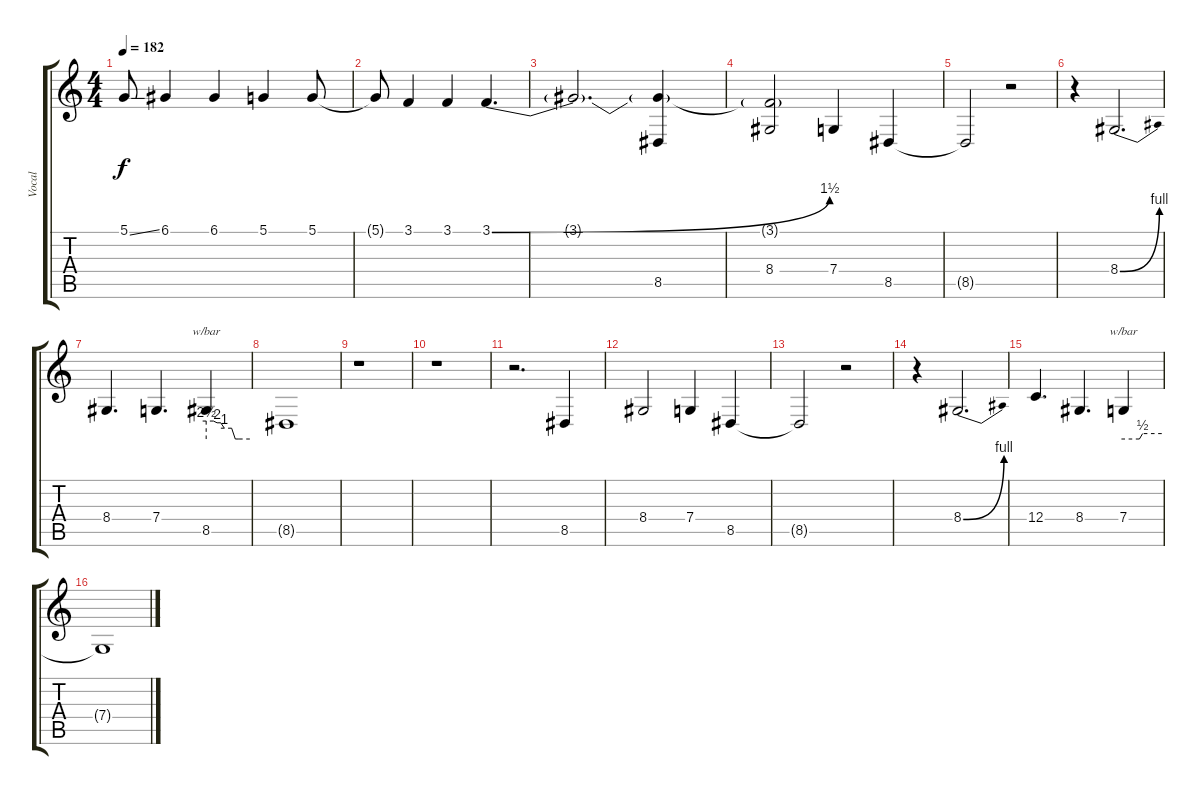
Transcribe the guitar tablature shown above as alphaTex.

\track ("Vocal" "Vocal") {instrument flute}
\staff {score tabs}
\tuning (D4 A3 F3 C3 G2 C2) {hide}
\ts (4 4)
\tempo 182
\clef g2
\ks c
5.1{ss}.8{dy f} 6.1.4 6.1.4 5.1.4 5.1.8 |
5.1{t}.8 3.1.4 3.1.4 3.1{be (bend 0 0 60 6)}.4{d} |
3.1{t}.2{d} (3.1{t} 8.5).4 |
(3.1{t} 8.4).2 7.4.4 8.5.4 |
8.5{t}.2 r.2 |
r.4 8.4{be (bend 0 0 60 4)}.2{d} |
8.4.4{d} 7.4.4{d} 8.5.4{tbe (custom default 0 10 10 10 15 8 20 8 25 4 35 4 40 0 45 0 60 0)} |
8.5{t}.1 |
r.1 |
r.1 |
r.2{d} 8.5.4 |
8.4.2 7.4.4 8.5.4 |
8.5{t}.2 r.2 |
r.4 8.4{be (bend 0 0 60 4)}.2{d} |
12.4.4{d} 8.4.4{d} 7.4.4{tbe (custom default 0 0 25 0 30 2 60 2)} |
7.4{t}.1
